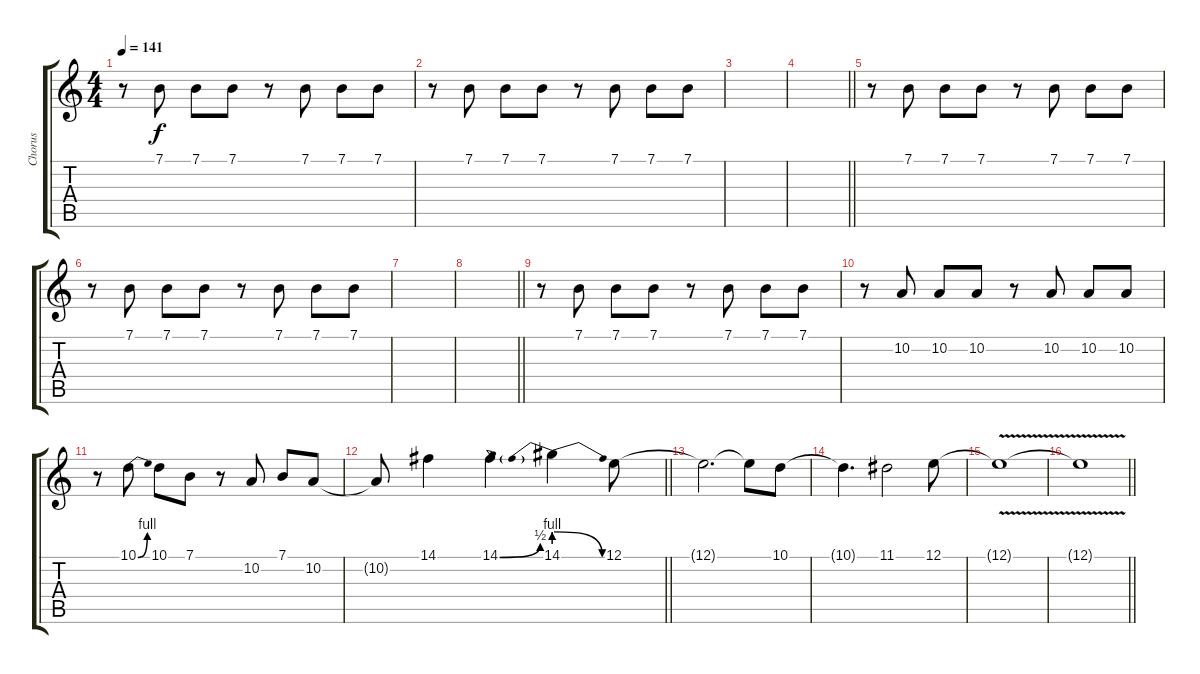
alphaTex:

\track ("Chorus" "Chorus") {instrument viola}
\staff {score tabs}
\tuning (E4 B3 G3 D3 A2 E2) {hide}
\ts (4 4)
\tempo 141
\clef g2
\ks c
r.8{dy f} 7.1.8 7.1.8 7.1.8 r.8 7.1.8 7.1.8 7.1.8 |
r.8 7.1.8 7.1.8 7.1.8 r.8 7.1.8 7.1.8 7.1.8 |
|
\barLineRight lightlight
|
r.8 7.1.8 7.1.8 7.1.8 r.8 7.1.8 7.1.8 7.1.8 |
r.8 7.1.8 7.1.8 7.1.8 r.8 7.1.8 7.1.8 7.1.8 |
|
\barLineRight lightlight
|
r.8 7.1.8 7.1.8 7.1.8 r.8 7.1.8 7.1.8 7.1.8 |
r.8 10.2.8 10.2.8 10.2.8 r.8 10.2.8 10.2.8 10.2.8 |
r.8 10.1{be (bend 0 0 60 4)}.8 10.1.8 7.1.8 r.8 10.2.8 7.1.8 10.2.8 |
\barLineRight lightlight
10.2{t}.8 14.1.4 14.1{be (bend 0 0 60 2)}.4 14.1{be (prebendrelease 0 4 60 0)}.4 12.1.8 |
12.1{t}.2{d} 12.1{t}.8 10.1.8 |
10.1{t}.4{d} 11.1.2 12.1.8 |
12.1{v t}.1 |
\barLineRight lightlight
12.1{t}.1
